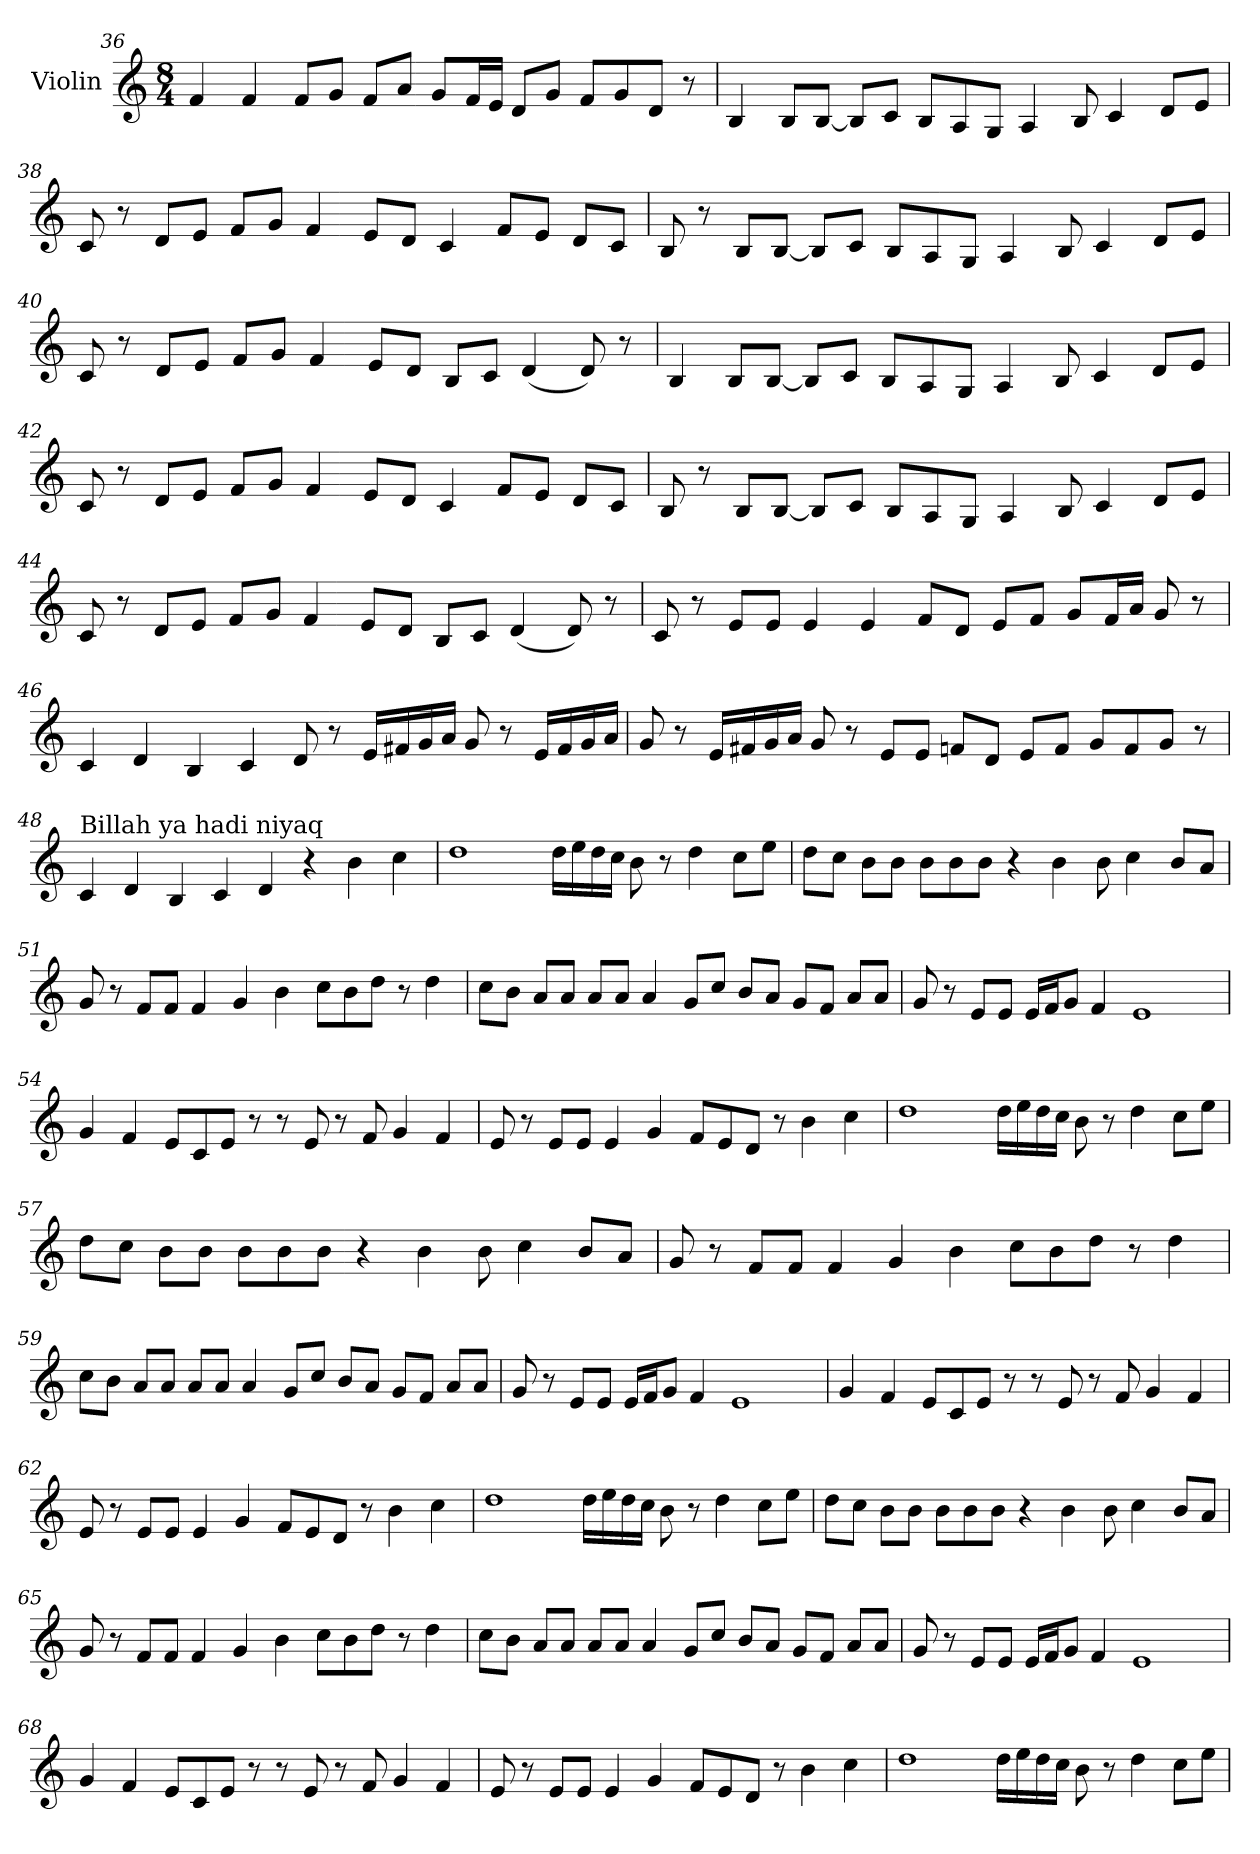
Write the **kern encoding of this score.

**kern
*part1
*staff1
*I"Violin
*clefG2
*k[]
*C:
*M8/4
=36
4f/
4f/
8f/L
8g/J
8f/L
8a/J
8g/L
16f/L
16e/JJ
8d/L
8g/J
8f/L
8g/
8d/J
8r
!!LO:LB:g=z
=37
4B/
8B/L
[8B/J
8B/L]
8c/J
8B/L
8A/
8G/J
4A/
8B/
4c/
8d/L
8e/J
=38
8c/
8r
8d/L
8e/J
8f/L
8g/J
4f/
8e/L
8d/J
4c/
8f/L
8e/J
8d/L
8c/J
!!LO:LB:g=z
=39
8B/
8r
8B/L
[8B/J
8B/L]
8c/J
8B/L
8A/
8G/J
4A/
8B/
4c/
8d/L
8e/J
=40
8c/
8r
8d/L
8e/J
8f/L
8g/J
4f/
8e/L
8d/J
8B/L
8c/J
(4d/
8d/)
8r
!!LO:LB:g=z
=41
4B/
8B/L
[8B/J
8B/L]
8c/J
8B/L
8A/
8G/J
4A/
8B/
4c/
8d/L
8e/J
=42
8c/
8r
8d/L
8e/J
8f/L
8g/J
4f/
8e/L
8d/J
4c/
8f/L
8e/J
8d/L
8c/J
!!LO:LB:g=z
=43
8B/
8r
8B/L
[8B/J
8B/L]
8c/J
8B/L
8A/
8G/J
4A/
8B/
4c/
8d/L
8e/J
=44
8c/
8r
8d/L
8e/J
8f/L
8g/J
4f/
8e/L
8d/J
8B/L
8c/J
(4d/
8d/)
8r
!!LO:LB:g=z
=45
8c/
8r
8e/L
8e/J
4e/
4e/
8f/L
8d/J
8e/L
8f/J
8g/L
16f/L
16a/JJ
8g/
8r
=46
4c/
4d/
4B/
4c/
8d/
8r
16e/LL
16f#X/
16g/
16a/JJ
8g/
8r
16e/LL
16f#/
16g/
16a/JJ
!!LO:LB:g=z
=47
8g/
8r
16e/LL
16f#X/
16g/
16a/JJ
8g/
8r
8e/L
8e/J
8fn/L
8d/J
8e/L
8f/J
8g/L
8f/
8g/J
8r
=48
!LO:TX:a:t=Billah ya hadi niyaq
4c/
4d/
4B/
4c/
4d/
4r
4b\
4cc\
!!LO:PB:g=z
=49
1dd
16dd\LL
16ee\
16dd\
16cc\JJ
8b\
8r
4dd\
8cc\L
8ee\J
=50
8dd\L
8cc\J
8b\L
8b\J
8b\L
8b\
8b\J
4r
4b\
8b\
4cc\
8b/L
8a/J
!!LO:LB:g=z
=51
8g/
8r
8f/L
8f/J
4f/
4g/
4b\
8cc\L
8b\
8dd\J
8r
4dd\
=52
8cc\L
8b\J
8a/L
8a/J
8a/L
8a/J
4a/
8g/L
8cc/J
8b/L
8a/J
8g/L
8f/J
8a/L
8a/J
!!LO:LB:g=z
=53
8g/
8r
8e/L
8e/J
16e/LL
16f/J
8g/J
4f/
1e
=54
4g/
4f/
8e/L
8c/
8e/J
8r
8r
8e/
8r
8f/
4g/
4f/
!!LO:LB:g=z
=55
8e/
8r
8e/L
8e/J
4e/
4g/
8f/L
8e/
8d/J
8r
4b\
4cc\
=56
1dd
16dd\LL
16ee\
16dd\
16cc\JJ
8b\
8r
4dd\
8cc\L
8ee\J
!!LO:LB:g=z
=57
8dd\L
8cc\J
8b\L
8b\J
8b\L
8b\
8b\J
4r
4b\
8b\
4cc\
8b/L
8a/J
=58
8g/
8r
8f/L
8f/J
4f/
4g/
4b\
8cc\L
8b\
8dd\J
8r
4dd\
!!LO:LB:g=z
=59
8cc\L
8b\J
8a/L
8a/J
8a/L
8a/J
4a/
8g/L
8cc/J
8b/L
8a/J
8g/L
8f/J
8a/L
8a/J
=60
8g/
8r
8e/L
8e/J
16e/LL
16f/J
8g/J
4f/
1e
!!LO:LB:g=z
=61
4g/
4f/
8e/L
8c/
8e/J
8r
8r
8e/
8r
8f/
4g/
4f/
=62
8e/
8r
8e/L
8e/J
4e/
4g/
8f/L
8e/
8d/J
8r
4b\
4cc\
!!LO:LB:g=z
=63
1dd
16dd\LL
16ee\
16dd\
16cc\JJ
8b\
8r
4dd\
8cc\L
8ee\J
=64
8dd\L
8cc\J
8b\L
8b\J
8b\L
8b\
8b\J
4r
4b\
8b\
4cc\
8b/L
8a/J
!!LO:PB:g=z
=65
8g/
8r
8f/L
8f/J
4f/
4g/
4b\
8cc\L
8b\
8dd\J
8r
4dd\
=66
8cc\L
8b\J
8a/L
8a/J
8a/L
8a/J
4a/
8g/L
8cc/J
8b/L
8a/J
8g/L
8f/J
8a/L
8a/J
!!LO:LB:g=z
=67
8g/
8r
8e/L
8e/J
16e/LL
16f/J
8g/J
4f/
1e
=68
4g/
4f/
8e/L
8c/
8e/J
8r
8r
8e/
8r
8f/
4g/
4f/
!!LO:LB:g=z
=69
8e/
8r
8e/L
8e/J
4e/
4g/
8f/L
8e/
8d/J
8r
4b\
4cc\
=70
1dd
16dd\LL
16ee\
16dd\
16cc\JJ
8b\
8r
4dd\
8cc\L
8ee\J
=
*-
